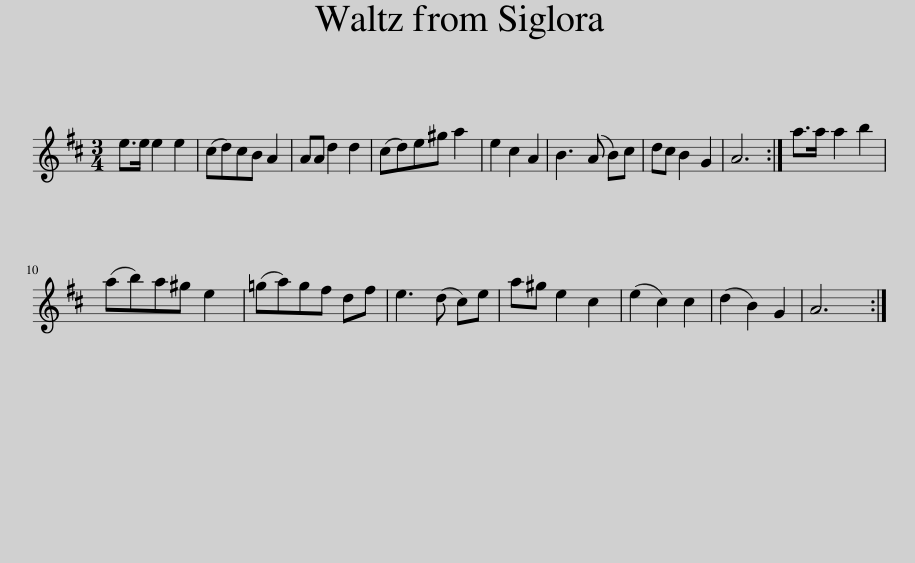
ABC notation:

X:1
L:1/8
M:3/4
I:linebreak $
K:Bmin
V:1 treble
V:1
 e>e e2 e2 | (cd)cB A2 | AA d2 d2 | (cd)e^g a2 | e2 c2 A2 | %5
 B3 (A B)c | dc B2 G2 | A6 :| a>a a2 b2 |$ (ab)a^g e2 | %10
 (=ga)gf df | e3 (d c)e | a^g e2 c2 | (e2 c2) c2 | (d2 B2) G2 | %15
 A6 :| %16
